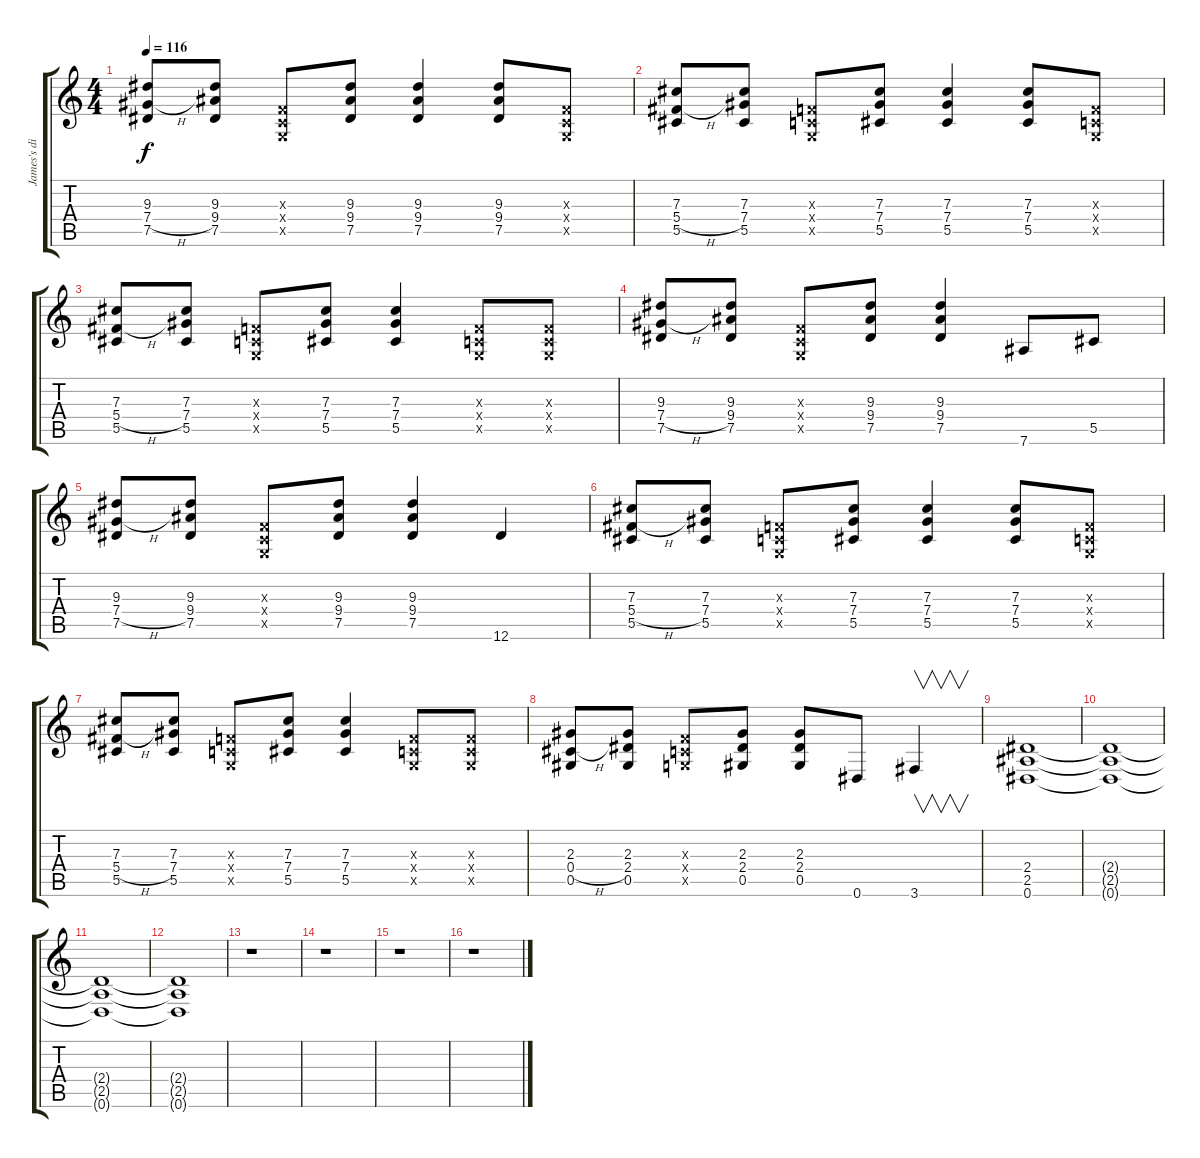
\track ("James's distorsion" "James's di") {instrument distortionguitar}
\staff {score tabs}
\tuning (Eb4 Bb3 Gb3 Db3 Ab2 Eb2) {hide}
\ts (4 4)
\tempo 116
\clef g2
\ks c
(9.3 7.4{h} 7.5).8{dy f} (9.3 9.4 7.5).8 (-1.3{x} -1.4{x} -1.5{x}).8 (9.3 9.4 7.5).8 (9.3 9.4 7.5).4 (9.3 9.4 7.5).8 (-1.3{x} -1.4{x} -1.5{x}).8 |
(7.3 5.4{h} 5.5).8 (7.3 7.4 5.5).8 (-1.3{x} -1.4{x} -1.5{x}).8 (7.3 7.4 5.5).8 (7.3 7.4 5.5).4 (7.3 7.4 5.5).8 (-1.3{x} -1.4{x} -1.5{x}).8 |
(7.3 5.4{h} 5.5).8 (7.3 7.4 5.5).8 (-1.3{x} -1.4{x} -1.5{x}).8 (7.3 7.4 5.5).8 (7.3 7.4 5.5).4 (-1.3{x} -1.4{x} -1.5{x}).8 (-1.3{x} -1.4{x} -1.5{x}).8 |
(9.3 7.4{h} 7.5).8 (9.3 9.4 7.5).8 (-1.3{x} -1.4{x} -1.5{x}).8 (9.3 9.4 7.5).8 (9.3 9.4 7.5).4 7.6.8 5.5.8 |
(9.3 7.4{h} 7.5).8 (9.3 9.4 7.5).8 (-1.3{x} -1.4{x} -1.5{x}).8 (9.3 9.4 7.5).8 (9.3 9.4 7.5).4 12.6.4 |
(7.3 5.4{h} 5.5).8 (7.3 7.4 5.5).8 (-1.3{x} -1.4{x} -1.5{x}).8 (7.3 7.4 5.5).8 (7.3 7.4 5.5).4 (7.3 7.4 5.5).8 (-1.3{x} -1.4{x} -1.5{x}).8 |
(7.3 5.4{h} 5.5).8 (7.3 7.4 5.5).8 (-1.3{x} -1.4{x} -1.5{x}).8 (7.3 7.4 5.5).8 (7.3 7.4 5.5).4 (-1.3{x} -1.4{x} -1.5{x}).8 (-1.3{x} -1.4{x} -1.5{x}).8 |
(2.3 0.4{h} 0.5).8 (2.3 2.4 0.5).8 (-1.3{x} -1.4{x} -1.5{x}).8 (2.3 2.4 0.5).8 (2.3 2.4 0.5).8 0.6.8 3.6.4{v} |
(2.4 2.5 0.6).1 |
(2.4{t} 2.5{t} 0.6{t}).1 |
(2.4{t} 2.5{t} 0.6{t}).1 |
(2.4{t} 2.5{t} 0.6{t}).1 |
r.1 |
r.1 |
r.1 |
r.1
